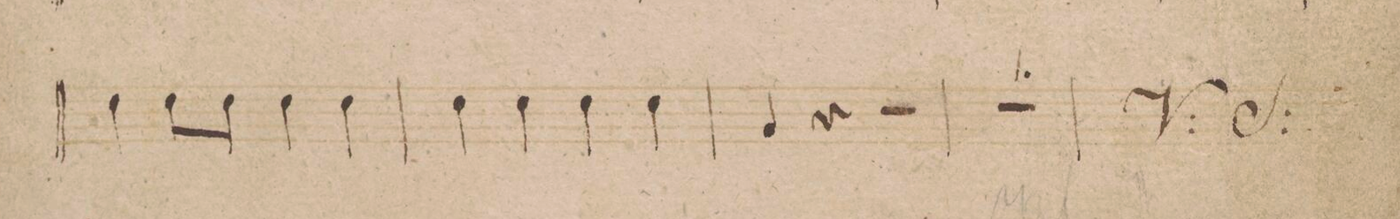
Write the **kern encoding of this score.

**kern	**dynam
*I"Clarino 2do in B.	*
*clefG2	*
*k[b-]	*
*met(c)	*
*M4/4	*
4cc\	.
8cc\L	.
8cc\J	.
4cc\	.
4cc\	.
=188	=188
4cc\	.
4cc\	.
4cc\	.
4cc\	.
=189	=189
4f/	.
4r	.
2r	.
=190	=190
1r	.
=191	=191
*-	*-
